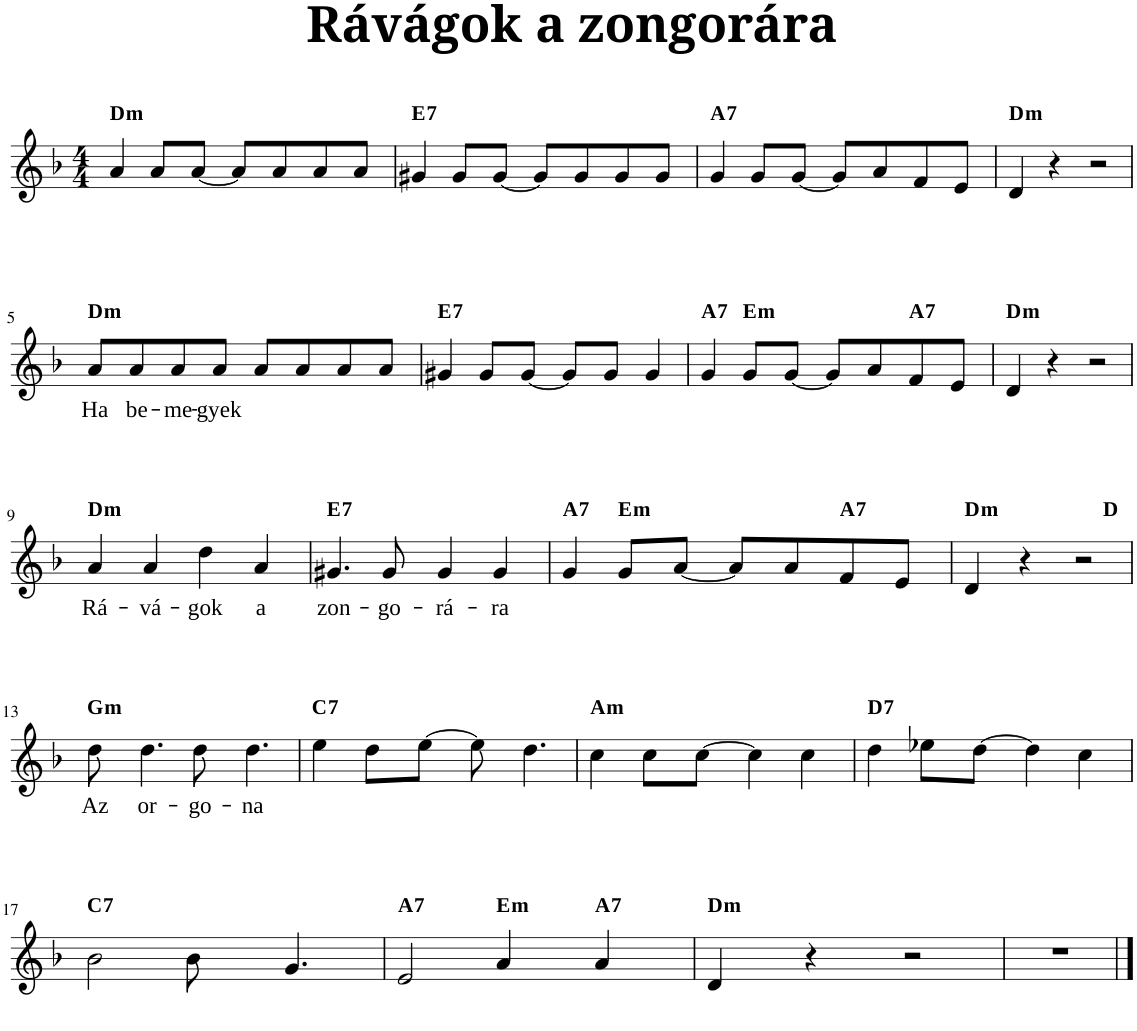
**kern	**text	**harte
*part1	*part1	*part1
*staff1	*staff1	*
*I"Bb Trumpet	*	*
*I'Tpt	*	*
*clefG2	*	*
*Trd1c2	*	*
*k[b-]	*	*
*M4/4	*	*
=1	=1	=1
!	!	!LO:H:kt=m
4a/	.	D:min
8a/L	.	.
[8a/J	.	.
8a/L]	.	.
8a/	.	.
8a/	.	.
8a/J	.	.
=2	=2	=2
!	!	!LO:H:kt=7
4g#X/	.	E:7
8g#/L	.	.
[8g#/J	.	.
8g#/L]	.	.
8g#/	.	.
8g#/	.	.
8g#/J	.	.
=3	=3	=3
!	!	!LO:H:kt=7
4g/	.	A:7
8g/L	.	.
[8g/J	.	.
8g/L]	.	.
8a/	.	.
8f/	.	.
8e/J	.	.
=4	=4	=4
!	!	!LO:H:kt=m
4d/	.	D:min
4r	.	.
2r	.	.
!!LO:LB:g=z
=5	=5	=5
!	!LO:LY:b	!LO:H:kt=m
8a/L	Ha	D:min
!	!LO:LY:b	!
8a/	be-	.
!	!LO:LY:b	!
8a/	-me-	.
!	!LO:LY:b	!
8a/J	-gyek	.
8a/L	.	.
8a/	.	.
8a/	.	.
8a/J	.	.
=6	=6	=6
!	!	!LO:H:kt=7
4g#X/	.	E:7
8g#/L	.	.
[8g#/J	.	.
8g#/L]	.	.
8g#/J	.	.
4g#/	.	.
=7	=7	=7
!	!	!LO:H:kt=7
4g/	.	A:7
!	!	!LO:H:kt=m
8g/L	.	E:min
[8g/J	.	.
8g/L]	.	.
8a/	.	.
!	!	!LO:H:kt=7
8f/	.	A:7
8e/J	.	.
=8	=8	=8
!	!	!LO:H:kt=m
4d/	.	D:min
4r	.	.
2r	.	.
!!LO:LB:g=z
=9	=9	=9
!	!LO:LY:b	!LO:H:kt=m
4a/	Rá-	D:min
!	!LO:LY:b	!
4a/	-vá-	.
!	!LO:LY:b	!
4dd\	-gok	.
!	!LO:LY:b	!
4a/	a	.
=10	=10	=10
!	!LO:LY:b	!LO:H:kt=7
4.g#X/	zon-	E:7
!	!LO:LY:b	!
8g#/	-go-	.
!	!LO:LY:b	!
4g#/	-rá-	.
!	!LO:LY:b	!
4g#/	-ra	.
=11	=11	=11
!	!	!LO:H:kt=7
4g/	.	A:7
!	!	!LO:H:kt=m
8g/L	.	E:min
[8a/J	.	.
8a/L]	.	.
8a/	.	.
!	!	!LO:H:kt=7
8f/	.	A:7
8e/J	.	.
=12	=12	=12
!	!	!LO:H:kt=m
*^	*	*
4d/	2.ryy	.	D:min
4r	.	.	.
2r	.	.	.
.	4ryy	.	D:maj
!!LO:LB:g=z	!!
=13	=13	=13	=13
!	!	!LO:LY:b	!LO:H:kt=m
*v	*v	*	*
8dd\	Az	G:min
!	!LO:LY:b	!
4.dd\	or-	.
!	!LO:LY:b	!
8dd\	-go-	.
!	!LO:LY:b	!
4.dd\	-na	.
=14	=14	=14
!	!	!LO:H:kt=7
4ee\	.	C:7
8dd\L	.	.
[8ee\J	.	.
8ee\]	.	.
4.dd\	.	.
=15	=15	=15
!	!	!LO:H:kt=m
4cc\	.	A:min
8cc\L	.	.
[8cc\J	.	.
4cc\]	.	.
4cc\	.	.
=16	=16	=16
!	!	!LO:H:kt=7
4dd\	.	D:7
8ee-X\L	.	.
[8dd\J	.	.
4dd\]	.	.
4cc\	.	.
!!LO:LB:g=z
=17	=17	=17
!	!	!LO:H:kt=7
2b-\	.	C:7
8b-\	.	.
4.g/	.	.
=18	=18	=18
!	!	!LO:H:kt=7
2e/	.	A:7
!	!	!LO:H:kt=m
4a/	.	E:min
!	!	!LO:H:kt=7
4a/	.	A:7
=19	=19	=19
!	!	!LO:H:kt=m
4d/	.	D:min
4r	.	.
2r	.	.
=20	=20	=20
1r	.	.
==	==	==
*-	*-	*-
